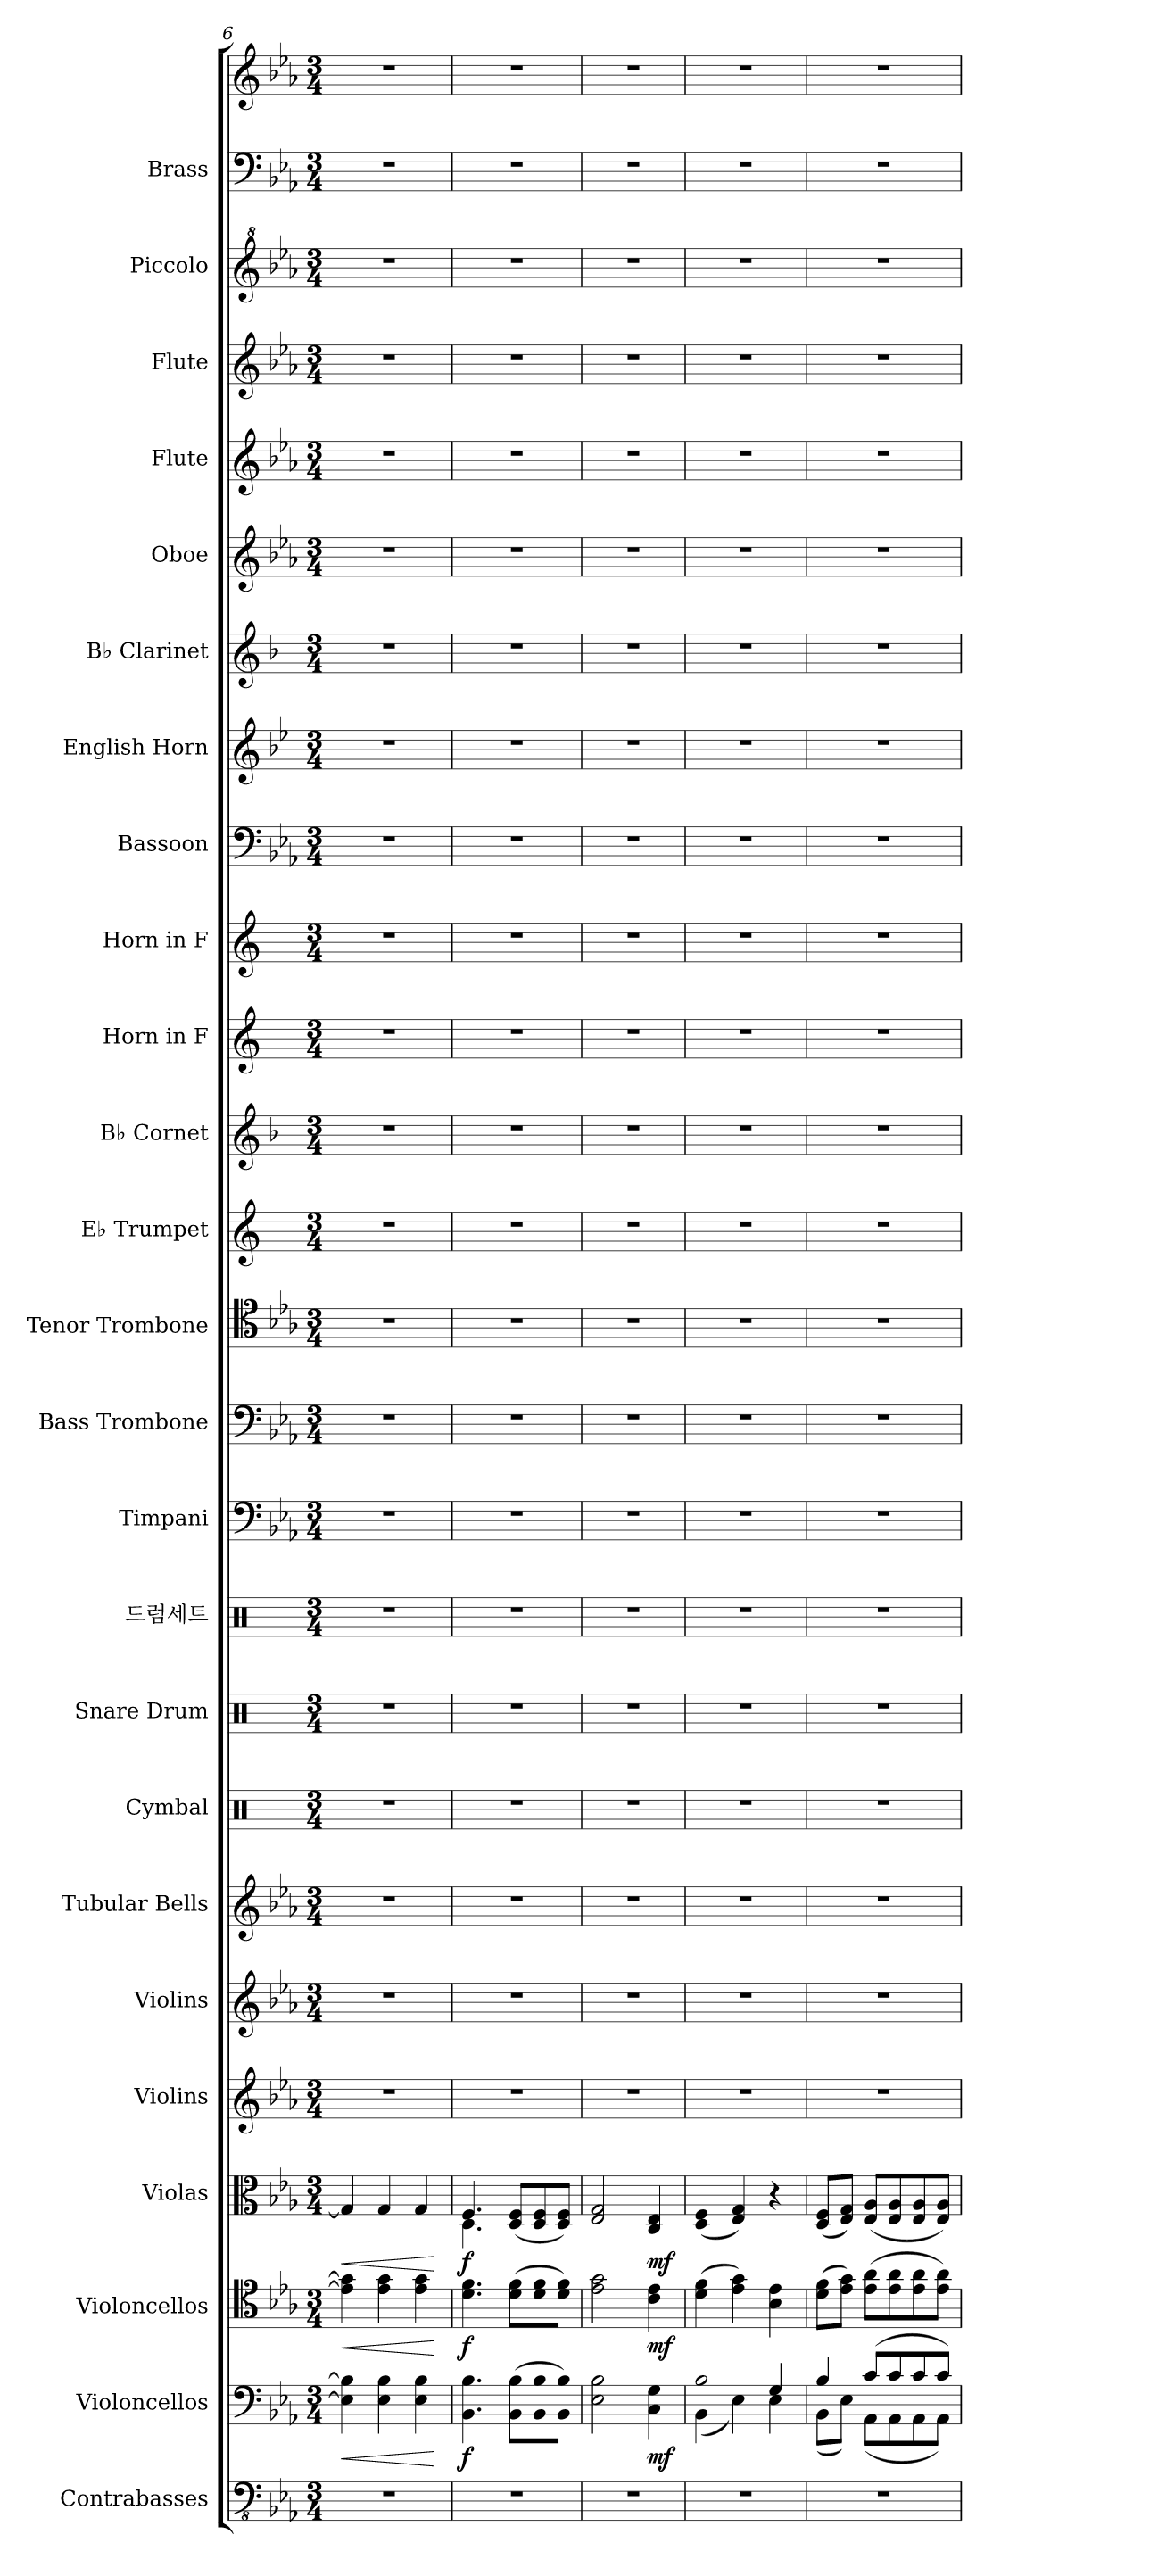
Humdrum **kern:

**kern	**kern	**dynam	**kern	**dynam	**kern	**dynam	**kern	**kern	**kern	**kern	**kern	**kern	**kern	**kern	**kern	**kern	**kern	**kern	**kern	**kern	**kern	**kern	**kern	**kern	**kern	**kern	**kern	**kern
*part25	*part24	*part24	*part23	*part23	*part22	*part22	*part21	*part20	*part19	*part18	*part17	*part16	*part15	*part14	*part13	*part12	*part11	*part10	*part9	*part8	*part7	*part6	*part5	*part4	*part3	*part2	*part1	*part1
*staff26	*staff25	*staff25	*staff24	*staff24	*staff23	*staff23	*staff22	*staff21	*staff20	*staff19	*staff18	*staff17	*staff16	*staff15	*staff14	*staff13	*staff12	*staff11	*staff10	*staff9	*staff8	*staff7	*staff6	*staff5	*staff4	*staff3	*staff2	*staff1
*I"Contrabasses	*I"Violoncellos	*	*I"Violoncellos	*	*I"Violas	*	*I"Violins	*I"Violins	*I"Tubular Bells	*I"Cymbal	*I"Snare Drum	*I"드럼세트	*I"Timpani	*I"Bass Trombone	*I"Tenor Trombone	*I"E♭ Trumpet	*I"B♭ Cornet	*I"Horn in F	*I"Horn in F	*I"Bassoon	*I"English Horn	*I"B♭ Clarinet	*I"Oboe	*I"Flute	*I"Flute	*I"Piccolo	*I"Brass	*
*I'Cbs.	*I'Vcs.	*	*I'Vcs.	*	*I'Vlas.	*	*I'Vlns.	*I'Vlns.	*I'Tu. Be.	*I'Cym.	*I'SD	*	*I'Timp.	*I'B. Tbn.	*I'T. Tbn.	*I'E♭ Tpt.	*I'B♭ Cnt.	*	*	*I'Bsn.	*I'E. Hn.	*I'B♭ Cl.	*I'Ob.	*I'Fl.	*I'Fl.	*I'Picc.	*I'Br.	*
*clefFv4	*clefF4	*	*clefC4	*	*clefC3	*	*clefG2	*clefG2	*clefG2	*clefX	*clefX	*clefX	*clefF4	*clefF4	*clefC4	*clefG2	*clefG2	*clefG2	*clefG2	*clefF4	*clefG2	*clefG2	*clefG2	*clefG2	*clefG2	*clefG^2	*clefF4	*clefG2
*	*	*	*	*	*	*	*	*	*	*	*	*	*	*	*	*ITrd1c2	*ITrd1c2	*ITrd4c7	*ITrd4c7	*	*ITrd4c7	*ITrd1c2	*	*	*	*ITrd-7c-12	*	*
*k[b-e-a-]	*k[b-e-a-]	*	*k[b-e-a-]	*	*k[b-e-a-]	*	*k[b-e-a-]	*k[b-e-a-]	*k[b-e-a-]	*k[]	*k[]	*k[]	*k[b-e-a-]	*k[b-e-a-]	*k[b-e-a-]	*k[b-e-]	*k[b-e-a-]	*k[b-]	*k[b-]	*k[b-e-a-]	*k[b-e-a-]	*k[b-e-a-]	*k[b-e-a-]	*k[b-e-a-]	*k[b-e-a-]	*k[b-e-a-]	*k[b-e-a-]	*k[b-e-a-]
*M3/4	*M3/4	*	*M3/4	*	*M3/4	*	*M3/4	*M3/4	*M3/4	*M3/4	*M3/4	*M3/4	*M3/4	*M3/4	*M3/4	*M3/4	*M3/4	*M3/4	*M3/4	*M3/4	*M3/4	*M3/4	*M3/4	*M3/4	*M3/4	*M3/4	*M3/4	*M3/4
=6	=6	=6	=6	=6	=6	=6	=6	=6	=6	=6	=6	=6	=6	=6	=6	=6	=6	=6	=6	=6	=6	=6	=6	=6	=6	=6	=6	=6
!	!	!LO:HP:b	!	!LO:HP:b	!	!LO:HP:b	!	!	!	!	!	!	!	!	!	!	!	!	!	!	!	!	!	!	!	!	!	!
2.r	4E-\] 4B-\]	<	4e-\] 4g\]	<	4G/]	<	2.r	2.r	2.r	2.r	2.r	2.r	2.r	2.r	2.r	2.r	2.r	2.r	2.r	2.r	2.r	2.r	2.r	2.r	2.r	2.r	2.r	2.r
.	4E-\ 4B-\	.	4e-\ 4g\	.	4G/	.	.	.	.	.	.	.	.	.	.	.	.	.	.	.	.	.	.	.	.	.	.	.
.	4E-\ 4B-\	.	4e-\ 4g\	.	4G/	.	.	.	.	.	.	.	.	.	.	.	.	.	.	.	.	.	.	.	.	.	.	.
.	.	[	.	[	.	[	.	.	.	.	.	.	.	.	.	.	.	.	.	.	.	.	.	.	.	.	.	.
=7	=7	=7	=7	=7	=7	=7	=7	=7	=7	=7	=7	=7	=7	=7	=7	=7	=7	=7	=7	=7	=7	=7	=7	=7	=7	=7	=7	=7
*	*	*	*	*	*^	*	*	*	*	*	*	*	*	*	*	*	*	*	*	*	*	*	*	*	*	*	*	*
!	!	!LO:DY:b	!	!LO:DY:b	!	!	!LO:DY:b	!	!	!	!	!	!	!	!	!	!	!	!	!	!	!	!	!	!	!	!	!	!
2.r	4.BB-\ 4.B-\	f	4.d\ 4.f\	f	4.F/	4.D\	f	2.r	2.r	2.r	2.r	2.r	2.r	2.r	2.r	2.r	2.r	2.r	2.r	2.r	2.r	2.r	2.r	2.r	2.r	2.r	2.r	2.r	2.r
.	(8BB-\ 8B-\L	.	(8d\ 8f\L	.	(8D/ 8F/L	4.ryy	.	.	.	.	.	.	.	.	.	.	.	.	.	.	.	.	.	.	.	.	.	.	.
.	8BB-\ 8B-\	.	8d\ 8f\	.	8D/ 8F/	.	.	.	.	.	.	.	.	.	.	.	.	.	.	.	.	.	.	.	.	.	.	.	.
.	8BB-\ 8B-\J)	.	8d\ 8f\J)	.	8D/ 8F/J)	.	.	.	.	.	.	.	.	.	.	.	.	.	.	.	.	.	.	.	.	.	.	.	.
*	*	*	*	*	*v	*v	*	*	*	*	*	*	*	*	*	*	*	*	*	*	*	*	*	*	*	*	*	*	*
=8	=8	=8	=8	=8	=8	=8	=8	=8	=8	=8	=8	=8	=8	=8	=8	=8	=8	=8	=8	=8	=8	=8	=8	=8	=8	=8	=8	=8
2.r	2E-\ 2B-\	.	2e-\ 2g\	.	2E-/ 2G/	.	2.r	2.r	2.r	2.r	2.r	2.r	2.r	2.r	2.r	2.r	2.r	2.r	2.r	2.r	2.r	2.r	2.r	2.r	2.r	2.r	2.r	2.r
!	!	!LO:DY:b	!	!LO:DY:b	!	!LO:DY:b	!	!	!	!	!	!	!	!	!	!	!	!	!	!	!	!	!	!	!	!	!	!
.	4C\ 4G\	mf	4c\ 4e-\	mf	4C/ 4E-/	mf	.	.	.	.	.	.	.	.	.	.	.	.	.	.	.	.	.	.	.	.	.	.
=9	=9	=9	=9	=9	=9	=9	=9	=9	=9	=9	=9	=9	=9	=9	=9	=9	=9	=9	=9	=9	=9	=9	=9	=9	=9	=9	=9	=9
*	*^	*	*	*	*	*	*	*	*	*	*	*	*	*	*	*	*	*	*	*	*	*	*	*	*	*	*	*
2.r	2B-/	(4BB-\	.	(4d\ 4f\	.	(4D/ 4F/	.	2.r	2.r	2.r	2.r	2.r	2.r	2.r	2.r	2.r	2.r	2.r	2.r	2.r	2.r	2.r	2.r	2.r	2.r	2.r	2.r	2.r	2.r
.	.	4E-\)	.	4e-\ 4g\)	.	4E-/ 4G/)	.	.	.	.	.	.	.	.	.	.	.	.	.	.	.	.	.	.	.	.	.	.	.
.	4G/	4E-\	.	4B-\ 4e-\	.	4r	.	.	.	.	.	.	.	.	.	.	.	.	.	.	.	.	.	.	.	.	.	.	.
=10	=10	=10	=10	=10	=10	=10	=10	=10	=10	=10	=10	=10	=10	=10	=10	=10	=10	=10	=10	=10	=10	=10	=10	=10	=10	=10	=10	=10	=10
2.r	4B-/	(8BB-\L	.	(8d\ 8f\L	.	(8D/ 8F/L	.	2.r	2.r	2.r	2.r	2.r	2.r	2.r	2.r	2.r	2.r	2.r	2.r	2.r	2.r	2.r	2.r	2.r	2.r	2.r	2.r	2.r	2.r
.	.	8E-\J)	.	8e-\ 8g\J)	.	8E-/ 8G/J)	.	.	.	.	.	.	.	.	.	.	.	.	.	.	.	.	.	.	.	.	.	.	.
.	(8c/L	(8AA-\L	.	(8e-\ 8a-\L	.	(8E-/ 8A-/L	.	.	.	.	.	.	.	.	.	.	.	.	.	.	.	.	.	.	.	.	.	.	.
.	8c/	8AA-\	.	8e-\ 8a-\	.	8E-/ 8A-/	.	.	.	.	.	.	.	.	.	.	.	.	.	.	.	.	.	.	.	.	.	.	.
.	8c/	8AA-\	.	8e-\ 8a-\	.	8E-/ 8A-/	.	.	.	.	.	.	.	.	.	.	.	.	.	.	.	.	.	.	.	.	.	.	.
.	8c/J)	8AA-\J)	.	8e-\ 8a-\J)	.	8E-/ 8A-/J)	.	.	.	.	.	.	.	.	.	.	.	.	.	.	.	.	.	.	.	.	.	.	.
*	*v	*v	*	*	*	*	*	*	*	*	*	*	*	*	*	*	*	*	*	*	*	*	*	*	*	*	*	*	*
=	=	=	=	=	=	=	=	=	=	=	=	=	=	=	=	=	=	=	=	=	=	=	=	=	=	=	=	=
*-	*-	*-	*-	*-	*-	*-	*-	*-	*-	*-	*-	*-	*-	*-	*-	*-	*-	*-	*-	*-	*-	*-	*-	*-	*-	*-	*-	*-
